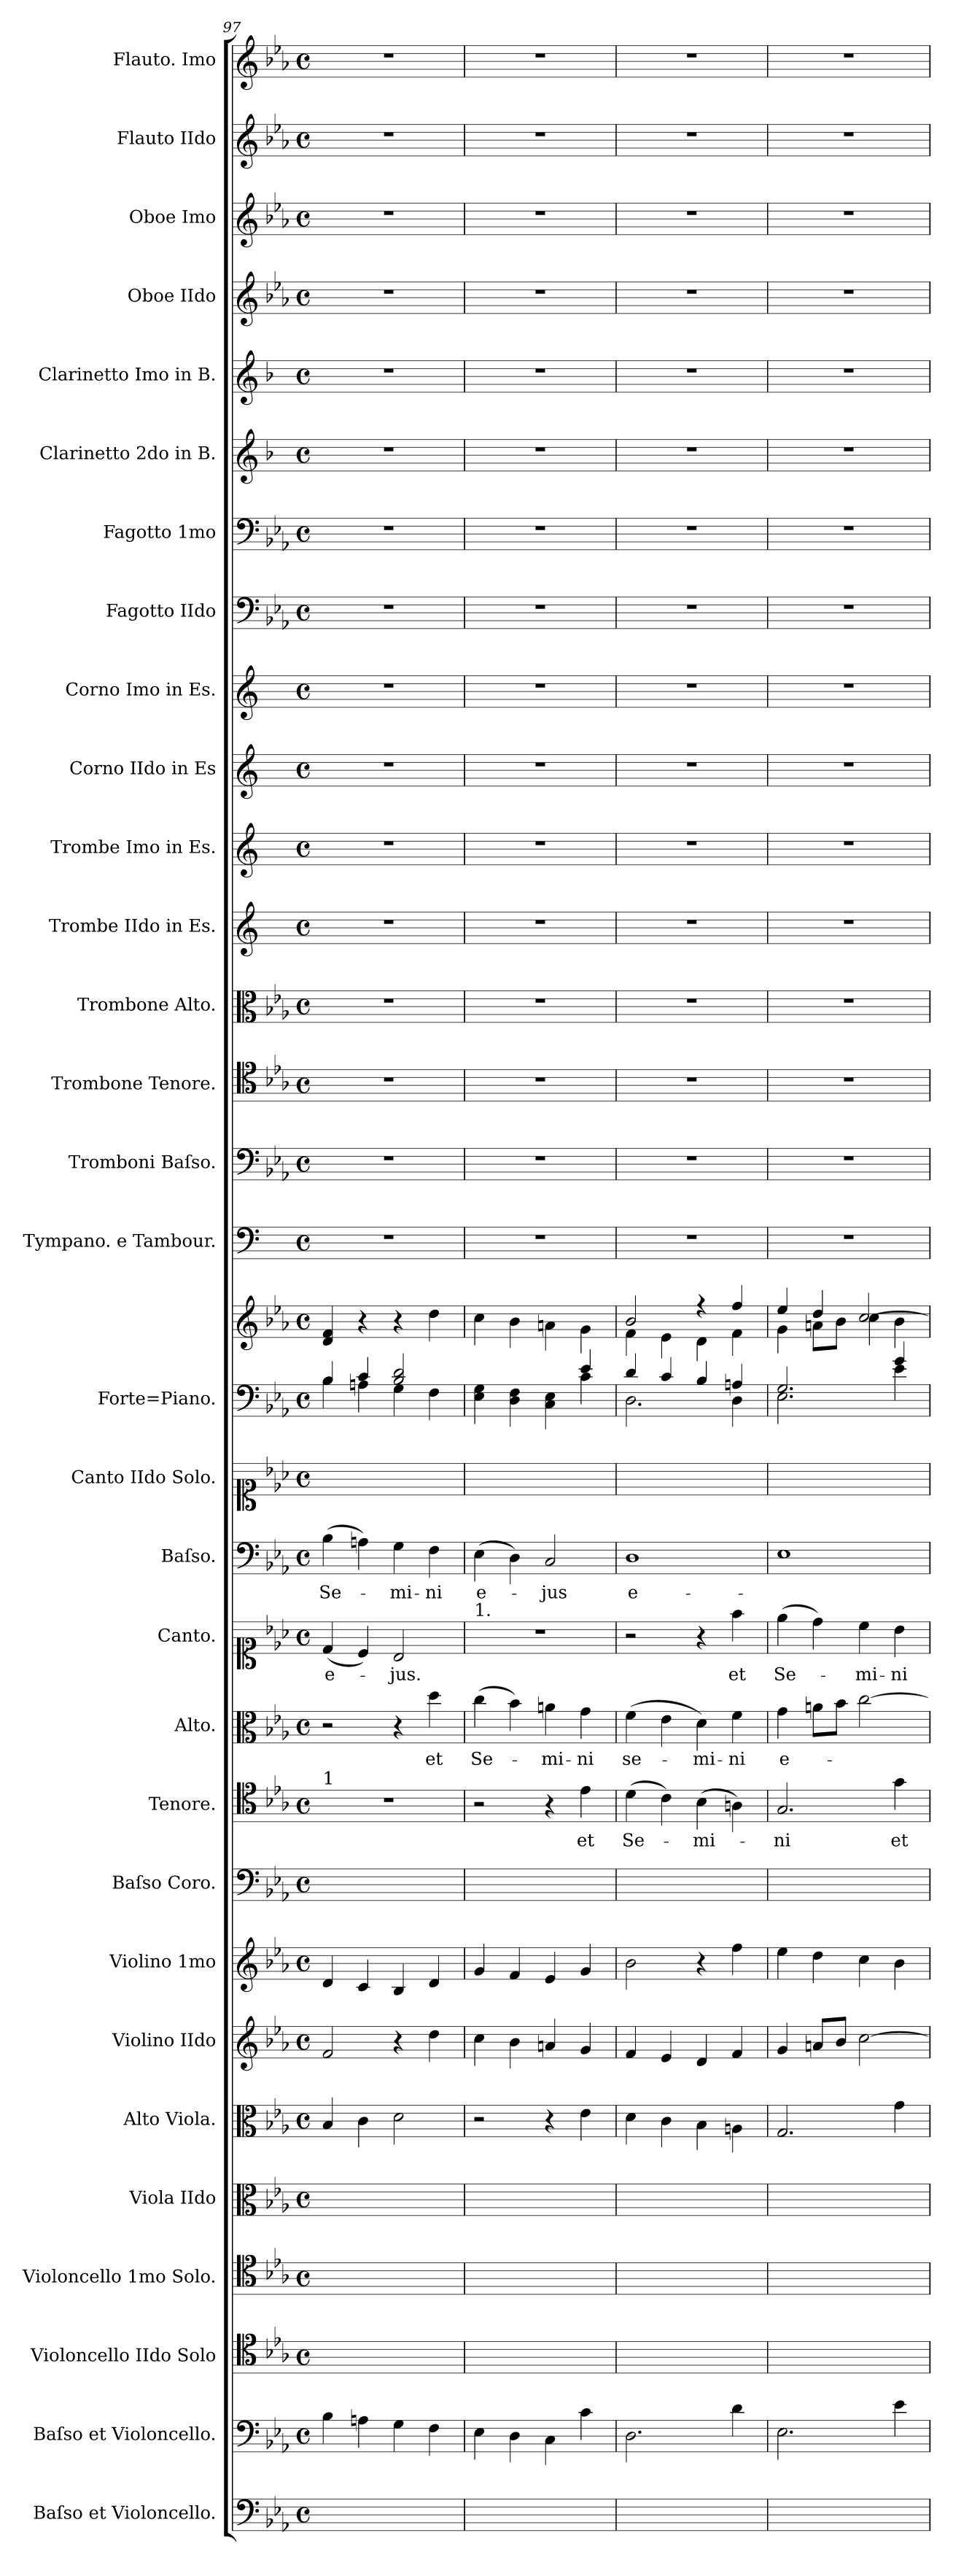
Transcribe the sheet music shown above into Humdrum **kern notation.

**kern	**kern	**kern	**kern	**kern	**kern	**kern	**kern	**kern	**kern	**text	**kern	**text	**kern	**text	**kern	**text	**kern	**kern	**kern	**kern	**kern	**kern	**kern	**kern	**kern	**kern	**kern	**kern	**kern	**kern	**kern	**kern	**kern	**kern	**kern
*part31	*part30	*part29	*part28	*part27	*part26	*part25	*part24	*part23	*part22	*part22	*part21	*part21	*part20	*part20	*part19	*part19	*part18	*part17	*part17	*part16	*part15	*part14	*part13	*part12	*part11	*part10	*part9	*part8	*part7	*part6	*part5	*part4	*part3	*part2	*part1
*staff32	*staff31	*staff30	*staff29	*staff28	*staff27	*staff26	*staff25	*staff24	*staff23	*staff23	*staff22	*staff22	*staff21	*staff21	*staff20	*staff20	*staff19	*staff18	*staff17	*staff16	*staff15	*staff14	*staff13	*staff12	*staff11	*staff10	*staff9	*staff8	*staff7	*staff6	*staff5	*staff4	*staff3	*staff2	*staff1
*I"Baſso et Violoncello.	*I"Baſso et Violoncello.	*I"Violoncello IIdo Solo	*I"Violoncello 1mo Solo.	*I"Viola IIdo	*I"Alto Viola.	*I"Violino IIdo	*I"Violino 1mo	*I"Baſso Coro.	*I"Tenore.	*	*I"Alto.	*	*I"Canto.	*	*I"Baſso.	*	*I"Canto IIdo Solo.	*I"Forte=Piano.	*	*I"Tympano. e Tambour.	*I"Tromboni Baſso.	*I"Trombone Tenore.	*I"Trombone Alto.	*I"Trombe IIdo in Es.	*I"Trombe Imo in Es.	*I"Corno IIdo in Es	*I"Corno Imo in Es.	*I"Fagotto IIdo	*I"Fagotto 1mo	*I"Clarinetto 2do in B.	*I"Clarinetto Imo in B.	*I"Oboe IIdo	*I"Oboe Imo	*I"Flauto IIdo	*I"Flauto. Imo
*I'vlc	*I'vlc	*I'vlc 2 solo	*I'vlc 1 solo	*I'vla 2	*I'a-vla	*I'vl 2	*I'vl 1	*	*	*	*	*	*	*	*I'B	*	*I'S	*	*	*	*	*	*	*I'tr 2	*I'tr 1	*I'cor 2	*I'cor 1	*I'fag 2	*	*I'cl 2	*I'cl 1	*I'ob 2	*I'ob 1	*I'fl 2	*I'fl 1
*clefF4	*clefF4	*clefC4	*clefC4	*clefC3	*clefC3	*clefG2	*clefG2	*clefF4	*clefC4	*	*clefC3	*	*clefC1	*	*clefF4	*	*clefC1	*clefF4	*clefG2	*clefF4	*clefF4	*clefC4	*clefC3	*clefG2	*clefG2	*clefG2	*clefG2	*clefF4	*clefF4	*clefG2	*clefG2	*clefG2	*clefG2	*clefG2	*clefG2
*	*	*	*	*	*	*	*	*	*	*	*	*	*	*	*	*	*	*	*	*ITrd-2c-3	*	*	*	*ITrd1c2	*ITrd1c2	*ITrd5c9	*ITrd5c9	*	*	*ITrd1c2	*ITrd1c2	*	*	*	*
*k[b-e-a-]	*k[b-e-a-]	*k[b-e-a-]	*k[b-e-a-]	*k[b-e-a-]	*k[b-e-a-]	*k[b-e-a-]	*k[b-e-a-]	*k[b-e-a-]	*k[b-e-a-]	*	*k[b-e-a-]	*	*k[b-e-a-]	*	*k[b-e-a-]	*	*k[b-e-a-]	*k[b-e-a-]	*k[b-e-a-]	*k[b-e-a-]	*k[b-e-a-]	*k[b-e-a-]	*k[b-e-a-]	*k[b-e-]	*k[b-e-]	*k[b-e-a-]	*k[b-e-a-]	*k[b-e-a-]	*k[b-e-a-]	*k[b-e-a-]	*k[b-e-a-]	*k[b-e-a-]	*k[b-e-a-]	*k[b-e-a-]	*k[b-e-a-]
*E-:	*E-:	*E-:	*E-:	*E-:	*E-:	*E-:	*E-:	*E-:	*E-:	*	*E-:	*	*E-:	*	*E-:	*	*E-:	*E-:	*	*E-:	*E-:	*E-:	*E-:	*	*	*E-:	*E-:	*E-:	*E-:	*E-:	*E-:	*E-:	*E-:	*	*E-:
*M4/4	*M4/4	*M4/4	*M4/4	*M4/4	*M4/4	*M4/4	*M4/4	*M4/4	*M4/4	*	*M4/4	*	*M4/4	*	*M4/4	*	*M4/4	*M4/4	*M4/4	*M4/4	*M4/4	*M4/4	*M4/4	*M4/4	*M4/4	*M4/4	*M4/4	*M4/4	*M4/4	*M4/4	*M4/4	*M4/4	*M4/4	*M4/4	*M4/4
*met(c)	*met(c)	*met(c)	*met(c)	*met(c)	*met(c)	*met(c)	*met(c)	*met(c)	*met(c)	*	*met(c)	*	*met(c)	*	*met(c)	*	*met(c)	*met(c)	*met(c)	*met(c)	*met(c)	*met(c)	*met(c)	*met(c)	*met(c)	*met(c)	*met(c)	*met(c)	*met(c)	*met(c)	*met(c)	*met(c)	*met(c)	*met(c)	*met(c)
=97	=97	=97	=97	=97	=97	=97	=97	=97	=97	=97	=97	=97	=97	=97	=97	=97	=97	=97	=97	=97	=97	=97	=97	=97	=97	=97	=97	=97	=97	=97	=97	=97	=97	=97	=97
*	*	*	*	*	*	*	*	*	*	*	*	*	*	*	*	*	*	*^	*	*	*	*	*	*	*	*	*	*	*	*	*	*	*	*	*
!	!	!	!	!	!	!	!	!	!LO:TX:a:t=1	!	!	!	!	!	!	!	!	!	!	!	!	!	!	!	!	!	!	!	!	!	!	!	!	!	!	!
1ryy	4B-\	1ryy	1ryy	1ryy	4B-/	2f/	4d/	1ryy	1r	.	2r	.	(4d/	e-	(4B-\	Se-	1ryy	4B-/	4B-\	4d/ 4f/	1r	1r	1r	1r	1r	1r	1r	1r	1r	1r	1r	1r	1r	1r	1r	1r
.	4An\	.	.	.	4c\	.	4c/	.	.	.	.	.	4c/)	.	4An\)	.	.	4c/	4An\	4r	.	.	.	.	.	.	.	.	.	.	.	.	.	.	.	.
.	4G\	.	.	.	2d\	4r	4B-/	.	.	.	4r	.	2B-/	-jus.	4G\	-mi-	.	2B-/ 2d/	4G\	4r	.	.	.	.	.	.	.	.	.	.	.	.	.	.	.	.
.	4F\	.	.	.	.	4dd\	4d/	.	.	.	4dd\	et	.	.	4F\	-ni	.	.	4F\	4dd\	.	.	.	.	.	.	.	.	.	.	.	.	.	.	.	.
=98	=98	=98	=98	=98	=98	=98	=98	=98	=98	=98	=98	=98	=98	=98	=98	=98	=98	=98	=98	=98	=98	=98	=98	=98	=98	=98	=98	=98	=98	=98	=98	=98	=98	=98	=98	=98
!	!	!	!	!	!	!	!	!	!	!	!	!	!LO:TX:a:t=1.	!	!	!	!	!	!	!	!	!	!	!	!	!	!	!	!	!	!	!	!	!	!	!
1ryy	4E-\	1ryy	1ryy	1ryy	2r	4cc\	4g/	1ryy	2r	.	(4cc\	Se-	1r	.	(4E-\	e-	1ryy	4E-\ 4G\	2.ryy	4cc\	1r	1r	1r	1r	1r	1r	1r	1r	1r	1r	1r	1r	1r	1r	1r	1r
.	4D\	.	.	.	.	4b-\	4f/	.	.	.	4b-\)	.	.	.	4D\)	.	.	4D\ 4F\	.	4b-\	.	.	.	.	.	.	.	.	.	.	.	.	.	.	.	.
.	4C\	.	.	.	4r	4an/	4e-/	.	4r	.	4an\	-mi-	.	.	2C/	-jus	.	4C\ 4E-\	.	4an\	.	.	.	.	.	.	.	.	.	.	.	.	.	.	.	.
.	4c\	.	.	.	4e-\	4g/	4g/	.	4e-\	et	4g\	-ni	.	.	.	.	.	4c\	4e-/	4g\	.	.	.	.	.	.	.	.	.	.	.	.	.	.	.	.
=99	=99	=99	=99	=99	=99	=99	=99	=99	=99	=99	=99	=99	=99	=99	=99	=99	=99	=99	=99	=99	=99	=99	=99	=99	=99	=99	=99	=99	=99	=99	=99	=99	=99	=99	=99	=99
!	!	!	!	!	!	!	!	!	!	!	!	!LO:LY:i	!	!	!	!	!	!	!	!	!	!	!	!	!	!	!	!	!	!	!	!	!	!	!	!
*	*	*	*	*	*	*	*	*	*	*	*	*	*	*	*	*	*	*	*	*^	*	*	*	*	*	*	*	*	*	*	*	*	*	*	*	*
1ryy	2.D\	1ryy	1ryy	1ryy	4d\	4f/	2b-\	1ryy	(4d\	Se-	(4f\	se-	2r	.	1D\	e-	1ryy	4d/	2.D\	2b-/	4f\	1r	1r	1r	1r	1r	1r	1r	1r	1r	1r	1r	1r	1r	1r	1r	1r
.	.	.	.	.	4c\	4e-/	.	.	4c\)	.	4e-\	.	.	.	.	.	.	4c/	.	.	4e-\	.	.	.	.	.	.	.	.	.	.	.	.	.	.	.	.
!	!	!	!	!	!	!	!	!	!	!	!	!LO:LY:i	!	!	!	!	!	!	!	!	!	!	!	!	!	!	!	!	!	!	!	!	!	!	!	!	!
.	.	.	.	.	4B-\	4d/	4r	.	(4B-\	-mi-	4d\)	-mi-	4r	.	.	.	.	4B-/	.	4r	4d\	.	.	.	.	.	.	.	.	.	.	.	.	.	.	.	.
!	!	!	!	!	!	!	!	!	!	!	!	!LO:LY:i	!	!	!	!	!	!	!	!	!	!	!	!	!	!	!	!	!	!	!	!	!	!	!	!	!
.	4d\	.	.	.	4An\	4f/	4ff\	.	4An\)	.	4f\	-ni	4ff\	et	.	.	.	4An/	4D\	4ff/	4f\	.	.	.	.	.	.	.	.	.	.	.	.	.	.	.	.
=100	=100	=100	=100	=100	=100	=100	=100	=100	=100	=100	=100	=100	=100	=100	=100	=100	=100	=100	=100	=100	=100	=100	=100	=100	=100	=100	=100	=100	=100	=100	=100	=100	=100	=100	=100	=100	=100
1ryy	2.E-\	1ryy	1ryy	1ryy	2.G/	4g/	4ee-\	1ryy	2.G/	-ni	4g\	e-	(4ee-\	Se-	1E-\	.	1ryy	2.G/	2.E-\	4ee-/	4g\	1r	1r	1r	1r	1r	1r	1r	1r	1r	1r	1r	1r	1r	1r	1r	1r
.	.	.	.	.	.	8an/L	4dd\	.	.	.	8an\L	.	4dd\)	.	.	.	.	.	.	4dd/	8an\L	.	.	.	.	.	.	.	.	.	.	.	.	.	.	.	.
.	.	.	.	.	.	8b-/J	.	.	.	.	8b-\J	.	.	.	.	.	.	.	.	.	8b-\J	.	.	.	.	.	.	.	.	.	.	.	.	.	.	.	.
.	.	.	.	.	.	[2cc\	4cc\	.	.	.	[2cc\	.	4cc\	-mi-	.	.	.	.	.	[2cc/	4cc\	.	.	.	.	.	.	.	.	.	.	.	.	.	.	.	.
.	4e-\	.	.	.	4g\	.	4b-\	.	4g\	et	.	.	4b-\	-ni	.	.	.	4g/	4e-\	.	4b-\	.	.	.	.	.	.	.	.	.	.	.	.	.	.	.	.
*	*	*	*	*	*	*	*	*	*	*	*	*	*	*	*	*	*	*v	*v	*	*	*	*	*	*	*	*	*	*	*	*	*	*	*	*	*	*
*	*	*	*	*	*	*	*	*	*	*	*	*	*	*	*	*	*	*	*v	*v	*	*	*	*	*	*	*	*	*	*	*	*	*	*	*	*
=	=	=	=	=	=	=	=	=	=	=	=	=	=	=	=	=	=	=	=	=	=	=	=	=	=	=	=	=	=	=	=	=	=	=	=
*-	*-	*-	*-	*-	*-	*-	*-	*-	*-	*-	*-	*-	*-	*-	*-	*-	*-	*-	*-	*-	*-	*-	*-	*-	*-	*-	*-	*-	*-	*-	*-	*-	*-	*-	*-
